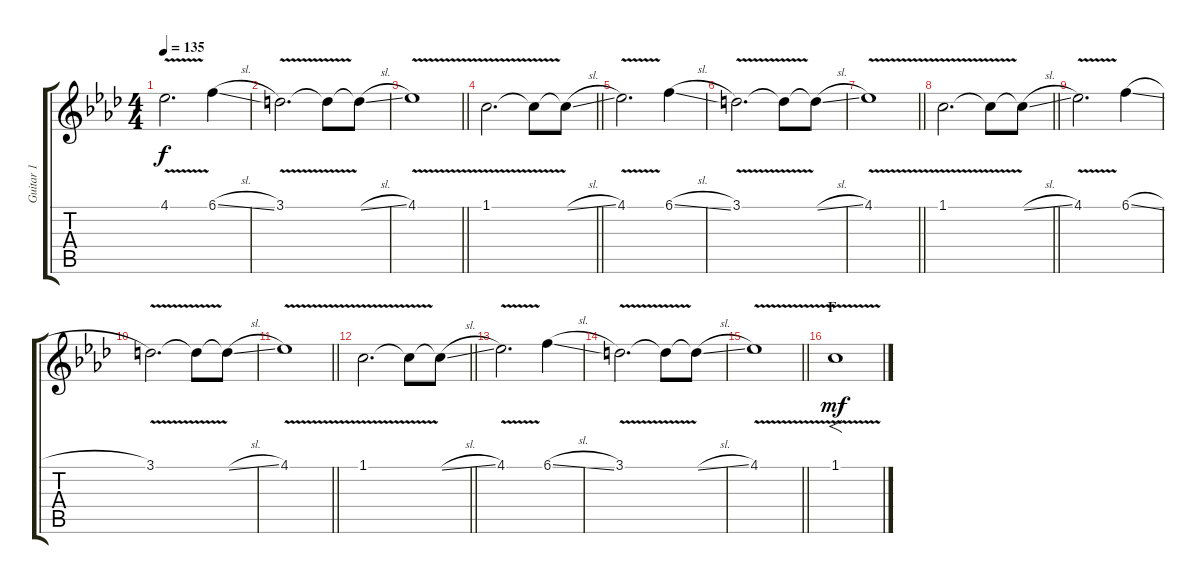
\track ("Guitar 1" "Guitar 1") {instrument distortionguitar}
\staff {score tabs}
\tuning (B3 Gb3 D3 A2 E2 B1) {hide}
\ts (4 4)
\tempo 135
\clef g2
\ks fminor
4.1{v}.2{d dy f} 6.1{sl}.4 |
3.1{v}.2{d} 3.1{t}.8 3.1{sl t}.8 |
\barLineRight lightlight
4.1{v}.1 |
\section ("" "")
\barLineRight lightlight
1.1{v}.2{d} 1.1{t}.8 1.1{sl t}.8 |
4.1{v}.2{d} 6.1{sl}.4 |
3.1{v}.2{d} 3.1{t}.8 3.1{sl t}.8 |
\barLineRight lightlight
4.1{v}.1 |
\section ("" "")
\barLineRight lightlight
1.1{v}.2{d} 1.1{t}.8 1.1{sl t}.8 |
4.1{v}.2{d} 6.1{sl}.4 |
3.1{v}.2{d} 3.1{t}.8 3.1{sl t}.8 |
\barLineRight lightlight
4.1{v}.1 |
\section ("" "")
\barLineRight lightlight
1.1{v}.2{d} 1.1{t}.8 1.1{sl t}.8 |
4.1{v}.2{d} 6.1{sl}.4 |
3.1{v}.2{d} 3.1{t}.8 3.1{sl t}.8 |
\barLineRight lightlight
4.1{v}.1 |
\section ("" "F")
1.1{v}.1{f dy mf balance 8}
